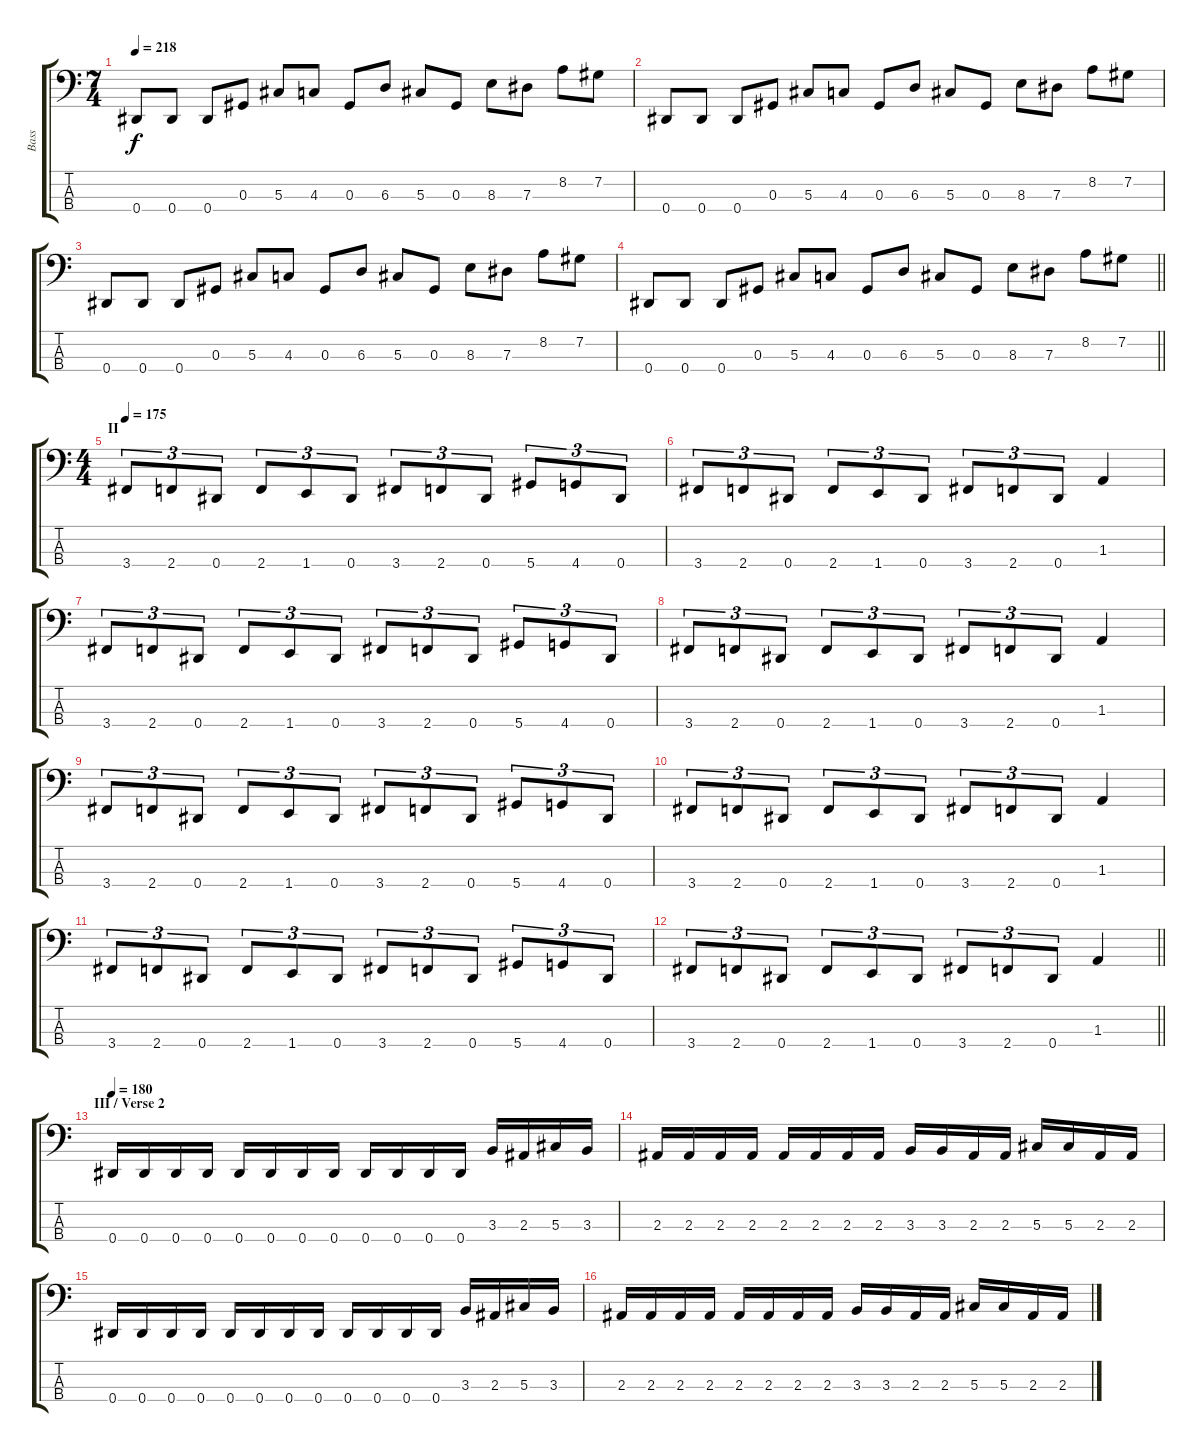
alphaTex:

\track ("Bass" "Bass") {instrument electricbasspick}
\staff {score tabs}
\tuning (Gb2 Db2 Ab1 Eb1) {hide}
\ts (7 4)
\tempo 218
\clef f4
\ks c
0.4.8{dy f} 0.4.8 0.4.8 0.3.8 5.3.8 4.3.8 0.3.8 6.3.8 5.3.8 0.3.8 8.3.8 7.3.8 8.2.8 7.2.8 |
0.4.8 0.4.8 0.4.8 0.3.8 5.3.8 4.3.8 0.3.8 6.3.8 5.3.8 0.3.8 8.3.8 7.3.8 8.2.8 7.2.8 |
0.4.8 0.4.8 0.4.8 0.3.8 5.3.8 4.3.8 0.3.8 6.3.8 5.3.8 0.3.8 8.3.8 7.3.8 8.2.8 7.2.8 |
\barLineRight lightlight
0.4.8 0.4.8 0.4.8 0.3.8 5.3.8 4.3.8 0.3.8 6.3.8 5.3.8 0.3.8 8.3.8 7.3.8 8.2.8 7.2.8 |
\ts (4 4)
\section ("" "II")
\tempo 175
3.4.8{tu (3 2)} 2.4.8{tu (3 2)} 0.4.8{tu (3 2)} 2.4.8{tu (3 2)} 1.4.8{tu (3 2)} 0.4.8{tu (3 2)} 3.4.8{tu (3 2)} 2.4.8{tu (3 2)} 0.4.8{tu (3 2)} 5.4.8{tu (3 2)} 4.4.8{tu (3 2)} 0.4.8{tu (3 2)} |
3.4.8{tu (3 2)} 2.4.8{tu (3 2)} 0.4.8{tu (3 2)} 2.4.8{tu (3 2)} 1.4.8{tu (3 2)} 0.4.8{tu (3 2)} 3.4.8{tu (3 2)} 2.4.8{tu (3 2)} 0.4.8{tu (3 2)} 1.3.4 |
3.4.8{tu (3 2)} 2.4.8{tu (3 2)} 0.4.8{tu (3 2)} 2.4.8{tu (3 2)} 1.4.8{tu (3 2)} 0.4.8{tu (3 2)} 3.4.8{tu (3 2)} 2.4.8{tu (3 2)} 0.4.8{tu (3 2)} 5.4.8{tu (3 2)} 4.4.8{tu (3 2)} 0.4.8{tu (3 2)} |
3.4.8{tu (3 2)} 2.4.8{tu (3 2)} 0.4.8{tu (3 2)} 2.4.8{tu (3 2)} 1.4.8{tu (3 2)} 0.4.8{tu (3 2)} 3.4.8{tu (3 2)} 2.4.8{tu (3 2)} 0.4.8{tu (3 2)} 1.3.4 |
3.4.8{tu (3 2)} 2.4.8{tu (3 2)} 0.4.8{tu (3 2)} 2.4.8{tu (3 2)} 1.4.8{tu (3 2)} 0.4.8{tu (3 2)} 3.4.8{tu (3 2)} 2.4.8{tu (3 2)} 0.4.8{tu (3 2)} 5.4.8{tu (3 2)} 4.4.8{tu (3 2)} 0.4.8{tu (3 2)} |
3.4.8{tu (3 2)} 2.4.8{tu (3 2)} 0.4.8{tu (3 2)} 2.4.8{tu (3 2)} 1.4.8{tu (3 2)} 0.4.8{tu (3 2)} 3.4.8{tu (3 2)} 2.4.8{tu (3 2)} 0.4.8{tu (3 2)} 1.3.4 |
3.4.8{tu (3 2)} 2.4.8{tu (3 2)} 0.4.8{tu (3 2)} 2.4.8{tu (3 2)} 1.4.8{tu (3 2)} 0.4.8{tu (3 2)} 3.4.8{tu (3 2)} 2.4.8{tu (3 2)} 0.4.8{tu (3 2)} 5.4.8{tu (3 2)} 4.4.8{tu (3 2)} 0.4.8{tu (3 2)} |
\barLineRight lightlight
3.4.8{tu (3 2)} 2.4.8{tu (3 2)} 0.4.8{tu (3 2)} 2.4.8{tu (3 2)} 1.4.8{tu (3 2)} 0.4.8{tu (3 2)} 3.4.8{tu (3 2)} 2.4.8{tu (3 2)} 0.4.8{tu (3 2)} 1.3.4 |
\section ("" "III / Verse 2")
\tempo 180
0.4.16 0.4.16 0.4.16 0.4.16 0.4.16 0.4.16 0.4.16 0.4.16 0.4.16 0.4.16 0.4.16 0.4.16 3.3.16 2.3.16 5.3.16 3.3.16 |
2.3.16 2.3.16 2.3.16 2.3.16 2.3.16 2.3.16 2.3.16 2.3.16 3.3.16 3.3.16 2.3.16 2.3.16 5.3.16 5.3.16 2.3.16 2.3.16 |
0.4.16 0.4.16 0.4.16 0.4.16 0.4.16 0.4.16 0.4.16 0.4.16 0.4.16 0.4.16 0.4.16 0.4.16 3.3.16 2.3.16 5.3.16 3.3.16 |
2.3.16 2.3.16 2.3.16 2.3.16 2.3.16 2.3.16 2.3.16 2.3.16 3.3.16 3.3.16 2.3.16 2.3.16 5.3.16 5.3.16 2.3.16 2.3.16
